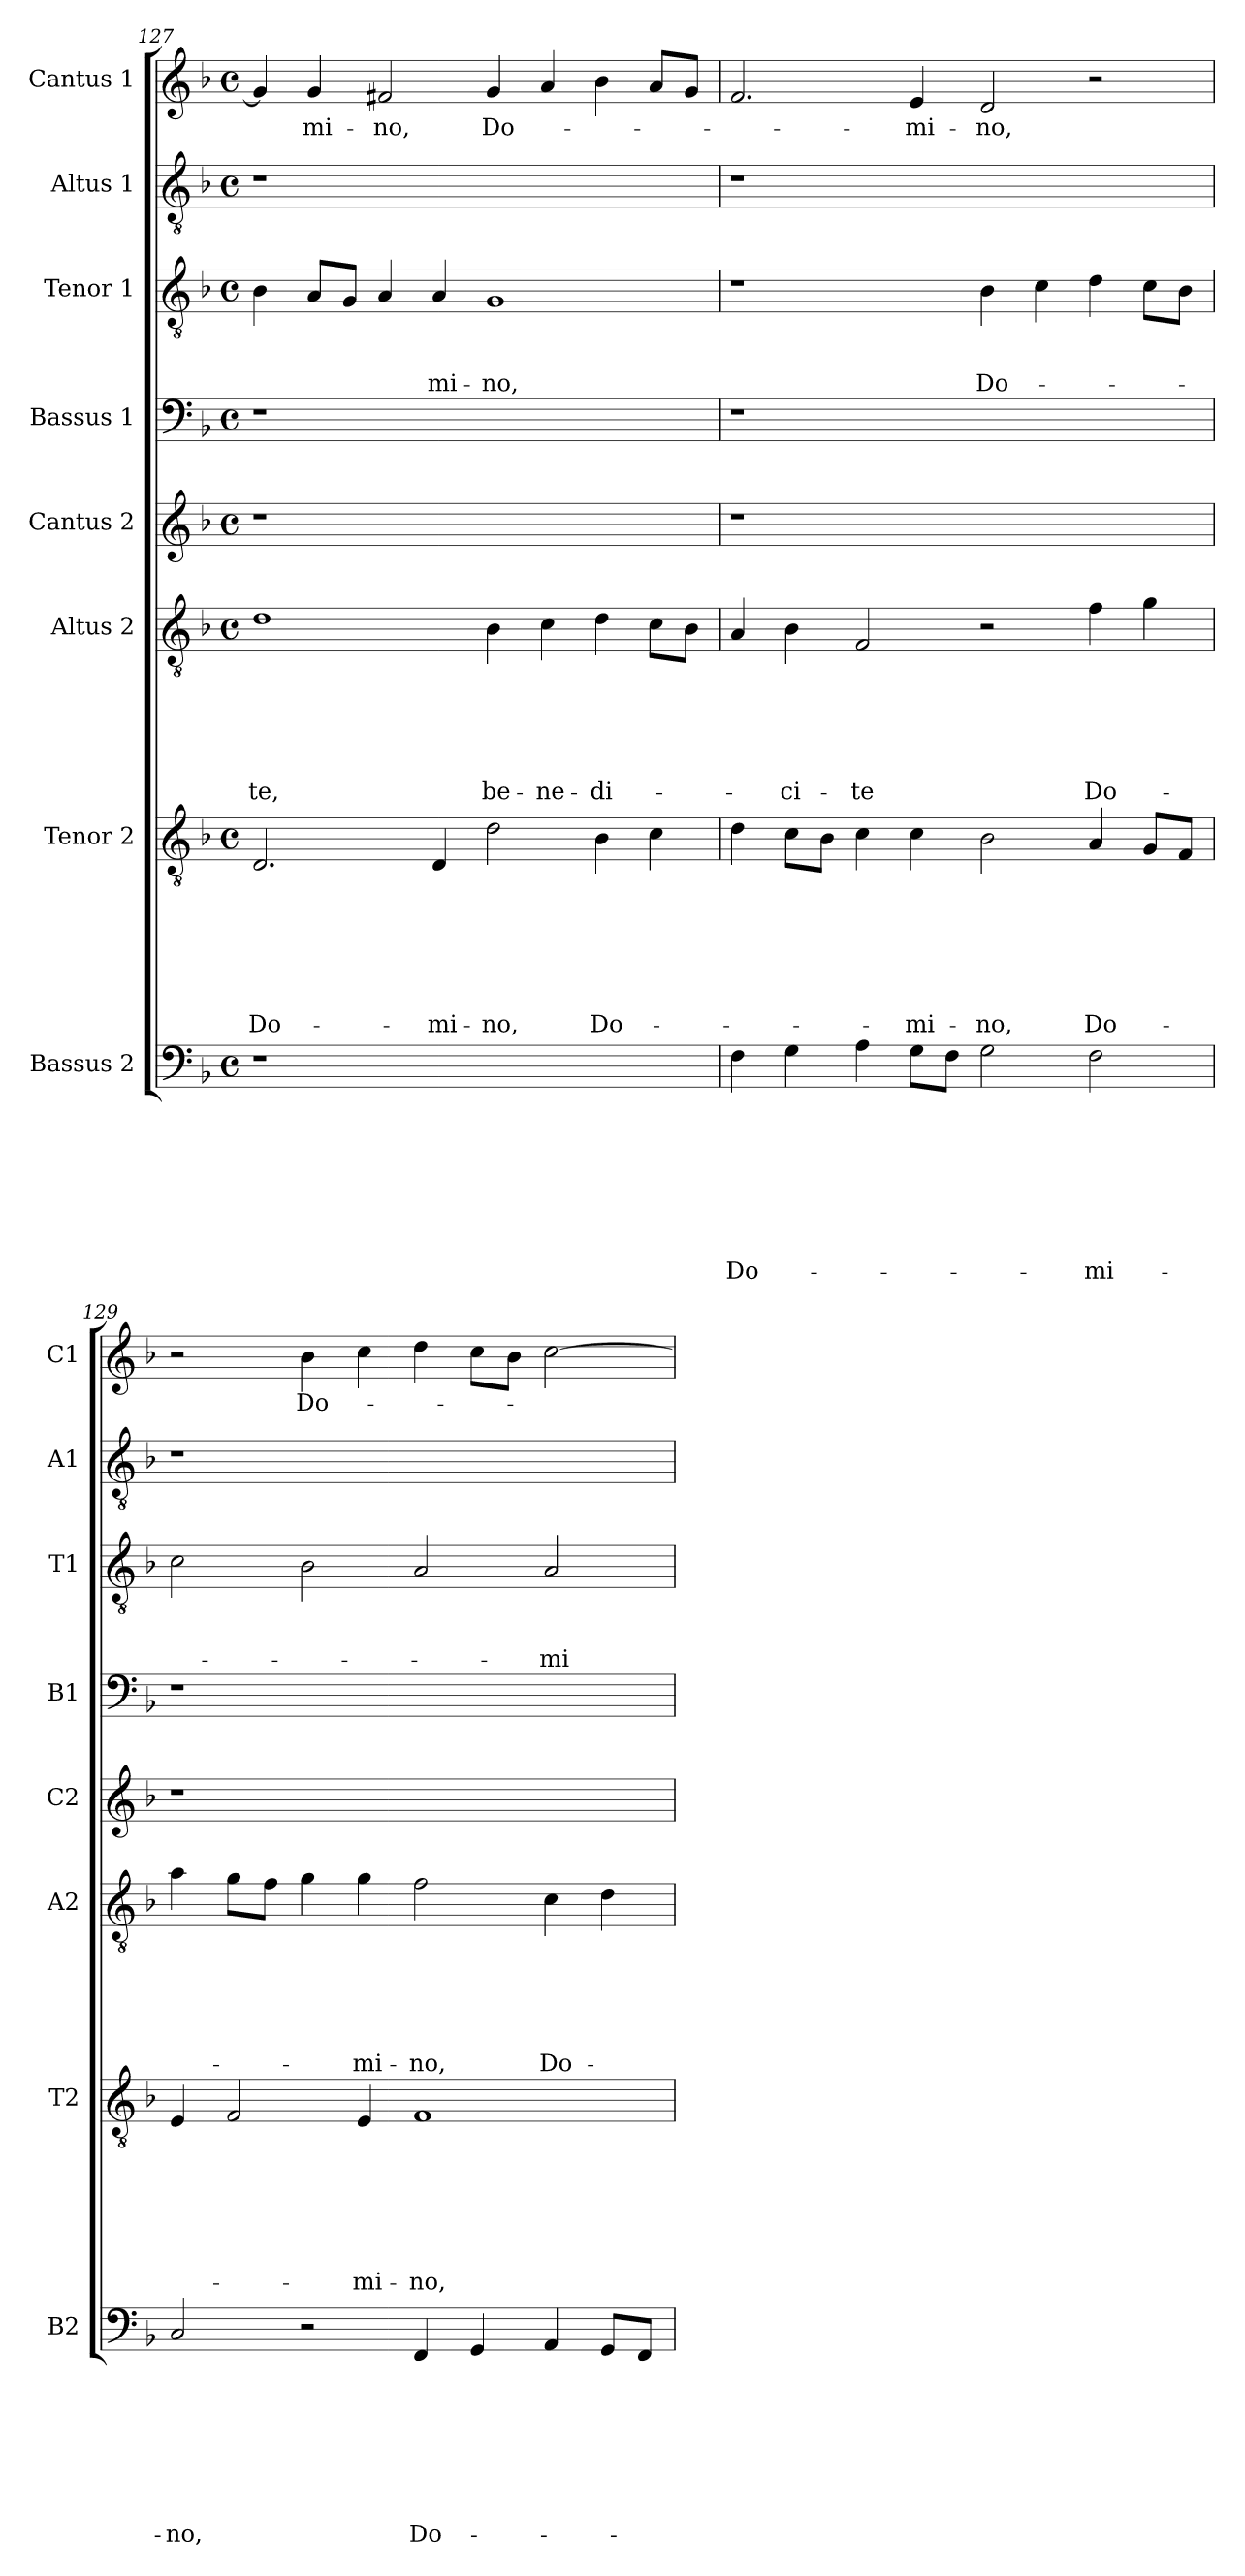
**kern	**text	**text	**text	**text	**text	**text	**text	**text	**kern	**text	**text	**text	**text	**text	**text	**text	**kern	**text	**text	**text	**text	**text	**text	**kern	**kern	**kern	**text	**text	**text	**kern	**kern	**text
*part8	*part8	*part8	*part8	*part8	*part8	*part8	*part8	*part8	*part7	*part7	*part7	*part7	*part7	*part7	*part7	*part7	*part6	*part6	*part6	*part6	*part6	*part6	*part6	*part5	*part4	*part3	*part3	*part3	*part3	*part2	*part1	*part1
*staff8	*staff8	*staff8	*staff8	*staff8	*staff8	*staff8	*staff8	*staff8	*staff7	*staff7	*staff7	*staff7	*staff7	*staff7	*staff7	*staff7	*staff6	*staff6	*staff6	*staff6	*staff6	*staff6	*staff6	*staff5	*staff4	*staff3	*staff3	*staff3	*staff3	*staff2	*staff1	*staff1
*I"Bassus 2	*	*	*	*	*	*	*	*	*I"Tenor 2	*	*	*	*	*	*	*	*I"Altus 2	*	*	*	*	*	*	*I"Cantus 2	*I"Bassus 1	*I"Tenor 1	*	*	*	*I"Altus 1	*I"Cantus 1	*
*I'B2	*	*	*	*	*	*	*	*	*I'T2	*	*	*	*	*	*	*	*I'A2	*	*	*	*	*	*	*I'C2	*I'B1	*I'T1	*	*	*	*I'A1	*I'C1	*
*clefF4	*	*	*	*	*	*	*	*	*clefGv2	*	*	*	*	*	*	*	*clefGv2	*	*	*	*	*	*	*clefG2	*clefF4	*clefGv2	*	*	*	*clefGv2	*clefG2	*
*k[b-]	*	*	*	*	*	*	*	*	*k[b-]	*	*	*	*	*	*	*	*k[b-]	*	*	*	*	*	*	*k[b-]	*k[b-]	*k[b-]	*	*	*	*k[b-]	*k[b-]	*
*d:	*	*	*	*	*	*	*	*	*d:	*	*	*	*	*	*	*	*d:	*	*	*	*	*	*	*d:	*d:	*d:	*	*	*	*d:	*d:	*
*M4/4	*	*	*	*	*	*	*	*	*M4/4	*	*	*	*	*	*	*	*M4/4	*	*	*	*	*	*	*M4/4	*M4/4	*M4/4	*	*	*	*M4/4	*M4/4	*
*met(c)	*	*	*	*	*	*	*	*	*met(c)	*	*	*	*	*	*	*	*met(c)	*	*	*	*	*	*	*met(c)	*met(c)	*met(c)	*	*	*	*met(c)	*met(c)	*
=127	=127	=127	=127	=127	=127	=127	=127	=127	=127	=127	=127	=127	=127	=127	=127	=127	=127	=127	=127	=127	=127	=127	=127	=127	=127	=127	=127	=127	=127	=127	=127	=127
1r	.	.	.	.	.	.	.	.	2.D/	.	.	.	.	.	.	Do-	1d	.	.	.	.	.	-te,	1r	1r	4B-\	.	.	.	1r	4g/]	.
.	.	.	.	.	.	.	.	.	.	.	.	.	.	.	.	.	.	.	.	.	.	.	.	.	.	8A/L	.	.	.	.	4g/	-mi-
.	.	.	.	.	.	.	.	.	.	.	.	.	.	.	.	.	.	.	.	.	.	.	.	.	.	8G/J	.	.	.	.	.	.
.	.	.	.	.	.	.	.	.	.	.	.	.	.	.	.	.	.	.	.	.	.	.	.	.	.	4A/	.	.	.	.	2f#X/	-no,
.	.	.	.	.	.	.	.	.	4D/	.	.	.	.	.	.	-mi-	.	.	.	.	.	.	.	.	.	4A/	.	.	-mi-	.	.	.
1ryy	.	.	.	.	.	.	.	.	2d\	.	.	.	.	.	.	-no,	4B-\	.	.	.	.	.	be-	1ryy	1ryy	1G	.	.	-no,	1ryy	4g/	Do-
.	.	.	.	.	.	.	.	.	.	.	.	.	.	.	.	.	4c\	.	.	.	.	.	-ne-	.	.	.	.	.	.	.	4a/	.
.	.	.	.	.	.	.	.	.	4B-\	.	.	.	.	.	.	Do-	4d\	.	.	.	.	.	-di-	.	.	.	.	.	.	.	4b-\	.
.	.	.	.	.	.	.	.	.	4c\	.	.	.	.	.	.	.	8c\L	.	.	.	.	.	.	.	.	.	.	.	.	.	8a/L	.
.	.	.	.	.	.	.	.	.	.	.	.	.	.	.	.	.	8B-\J	.	.	.	.	.	.	.	.	.	.	.	.	.	8g/J	.
=128	=128	=128	=128	=128	=128	=128	=128	=128	=128	=128	=128	=128	=128	=128	=128	=128	=128	=128	=128	=128	=128	=128	=128	=128	=128	=128	=128	=128	=128	=128	=128	=128
4F\	.	.	.	.	.	.	.	Do-	4d\	.	.	.	.	.	.	.	4A/	.	.	.	.	.	.	1r	1r	1r	.	.	.	1r	2.f/	.
4G\	.	.	.	.	.	.	.	.	8c\L	.	.	.	.	.	.	.	4B-\	.	.	.	.	.	-ci-	.	.	.	.	.	.	.	.	.
.	.	.	.	.	.	.	.	.	8B-\J	.	.	.	.	.	.	.	.	.	.	.	.	.	.	.	.	.	.	.	.	.	.	.
4A\	.	.	.	.	.	.	.	.	4c\	.	.	.	.	.	.	.	2F/	.	.	.	.	.	-te	.	.	.	.	.	.	.	.	.
8G\L	.	.	.	.	.	.	.	.	4c\	.	.	.	.	.	.	-mi-	.	.	.	.	.	.	.	.	.	.	.	.	.	.	4e/	-mi-
8F\J	.	.	.	.	.	.	.	.	.	.	.	.	.	.	.	.	.	.	.	.	.	.	.	.	.	.	.	.	.	.	.	.
2G\	.	.	.	.	.	.	.	.	2B-\	.	.	.	.	.	.	-no,	2r	.	.	.	.	.	.	1ryy	1ryy	4B-\	.	.	Do-	1ryy	2d/	-no,
.	.	.	.	.	.	.	.	.	.	.	.	.	.	.	.	.	.	.	.	.	.	.	.	.	.	4c\	.	.	.	.	.	.
2F\	.	.	.	.	.	.	.	-mi-	4A/	.	.	.	.	.	.	Do-	4f\	.	.	.	.	.	Do-	.	.	4d\	.	.	.	.	2r	.
.	.	.	.	.	.	.	.	.	8G/L	.	.	.	.	.	.	.	4g\	.	.	.	.	.	.	.	.	8c\L	.	.	.	.	.	.
.	.	.	.	.	.	.	.	.	8F/J	.	.	.	.	.	.	.	.	.	.	.	.	.	.	.	.	8B-\J	.	.	.	.	.	.
!!LO:LB:g=z
=129	=129	=129	=129	=129	=129	=129	=129	=129	=129	=129	=129	=129	=129	=129	=129	=129	=129	=129	=129	=129	=129	=129	=129	=129	=129	=129	=129	=129	=129	=129	=129	=129
2C/	.	.	.	.	.	.	.	-no,	4E/	.	.	.	.	.	.	.	4a\	.	.	.	.	.	.	1r	1r	2c\	.	.	.	1r	2r	.
.	.	.	.	.	.	.	.	.	2F/	.	.	.	.	.	.	.	8g\L	.	.	.	.	.	.	.	.	.	.	.	.	.	.	.
.	.	.	.	.	.	.	.	.	.	.	.	.	.	.	.	.	8f\J	.	.	.	.	.	.	.	.	.	.	.	.	.	.	.
2r	.	.	.	.	.	.	.	.	.	.	.	.	.	.	.	.	4g\	.	.	.	.	.	.	.	.	2B-\	.	.	.	.	4b-\	Do-
.	.	.	.	.	.	.	.	.	4E/	.	.	.	.	.	.	-mi-	4g\	.	.	.	.	.	-mi-	.	.	.	.	.	.	.	4cc\	.
4FF/	.	.	.	.	.	.	.	Do-	1F	.	.	.	.	.	.	-no,	2f\	.	.	.	.	.	-no,	1ryy	1ryy	2A/	.	.	.	1ryy	4dd\	.
4GG/	.	.	.	.	.	.	.	.	.	.	.	.	.	.	.	.	.	.	.	.	.	.	.	.	.	.	.	.	.	.	8cc\L	.
.	.	.	.	.	.	.	.	.	.	.	.	.	.	.	.	.	.	.	.	.	.	.	.	.	.	.	.	.	.	.	8b-\J	.
4AA/	.	.	.	.	.	.	.	.	.	.	.	.	.	.	.	.	4c\	.	.	.	.	.	Do-	.	.	2A/	.	.	-mi-	.	[2cc\	.
8GG/L	.	.	.	.	.	.	.	.	.	.	.	.	.	.	.	.	4d\	.	.	.	.	.	.	.	.	.	.	.	.	.	.	.
8FF/J	.	.	.	.	.	.	.	.	.	.	.	.	.	.	.	.	.	.	.	.	.	.	.	.	.	.	.	.	.	.	.	.
=	=	=	=	=	=	=	=	=	=	=	=	=	=	=	=	=	=	=	=	=	=	=	=	=	=	=	=	=	=	=	=	=
*-	*-	*-	*-	*-	*-	*-	*-	*-	*-	*-	*-	*-	*-	*-	*-	*-	*-	*-	*-	*-	*-	*-	*-	*-	*-	*-	*-	*-	*-	*-	*-	*-
